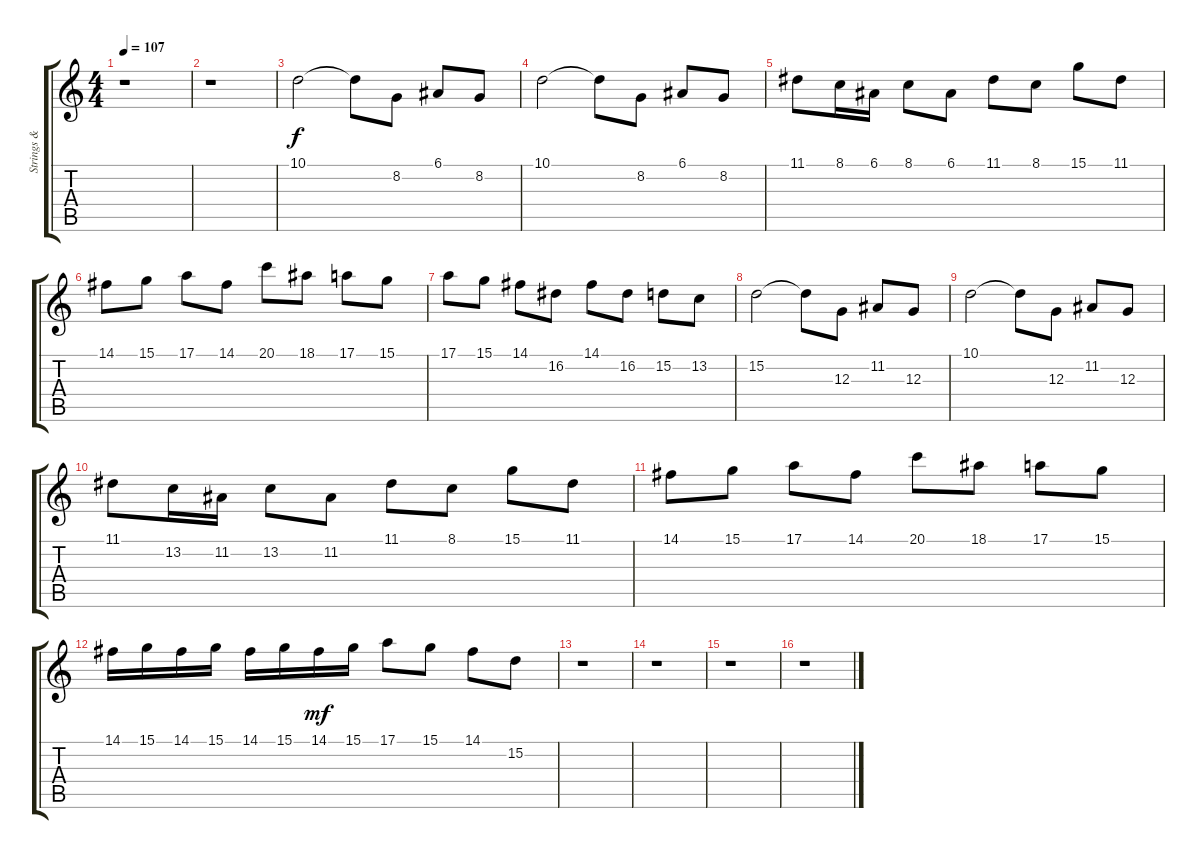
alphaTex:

\track ("Strings & Chords" "Strings & ") {instrument cello}
\staff {score tabs}
\tuning (E4 B3 G3 D3 A2 E2) {hide}
\ts (4 4)
\tempo 107
\clef g2
\ks c
r.1{dy f} |
r.1 |
10.1.2{volume 13 balance 8 instrument harpsichord} 10.1{t}.8 8.2.8 6.1.8 8.2.8 |
10.1.2 10.1{t}.8 8.2.8 6.1.8 8.2.8 |
11.1.8 8.1.16 6.1.16 8.1.8 6.1.8 11.1.8 8.1.8 15.1.8 11.1.8 |
14.1.8 15.1.8 17.1.8 14.1.8 20.1.8 18.1.8 17.1.8 15.1.8 |
17.1.8 15.1.8 14.1.8 16.2.8 14.1.8 16.2.8 15.2.8 13.2.8 |
15.2.2 15.2{t}.8 12.3.8 11.2.8 12.3.8 |
10.1.2 10.1{t}.8 12.3.8 11.2.8 12.3.8 |
11.1.8 13.2.16 11.2.16 13.2.8 11.2.8 11.1.8 8.1.8 15.1.8 11.1.8 |
14.1.8 15.1.8 17.1.8 14.1.8 20.1.8 18.1.8 17.1.8 15.1.8 |
14.1.16 15.1.16 14.1.16 15.1.16 14.1.16 15.1.16 14.1.16{dy mf} 15.1.16 17.1.8 15.1.8 14.1.8 15.2.8 |
r.1 |
r.1 |
r.1 |
r.1
